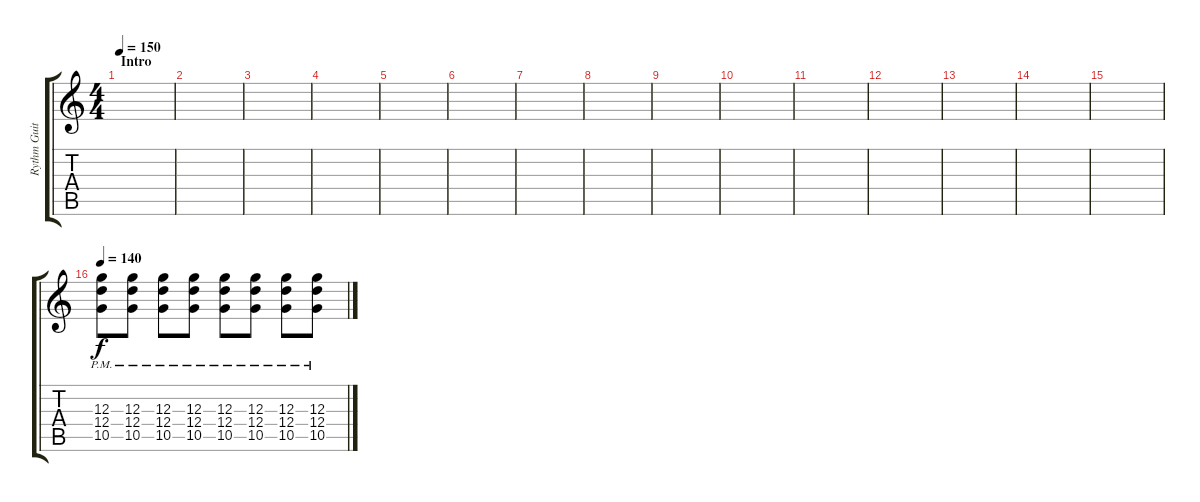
\track ("Rythm Guitar" "Rythm Guit") {instrument distortionguitar}
\staff {score tabs}
\tuning (E4 B3 G3 D3 A2 E2) {hide}
\ts (4 4)
\section ("" "Intro")
\tempo 150
\tempo 130
\tempo 150
\clef g2
\ks c
|
|
|
|
|
|
|
|
|
|
|
|
|
|
|
\tempo 140
(12.3{pm} 12.4{pm} 10.5{pm}).8 (12.3{pm} 12.4{pm} 10.5{pm}).8 (12.3{pm} 12.4{pm} 10.5{pm}).8 (12.3{pm} 12.4{pm} 10.5{pm}).8 (12.3{pm} 12.4{pm} 10.5{pm}).8 (12.3{pm} 12.4{pm} 10.5{pm}).8 (12.3{pm} 12.4{pm} 10.5{pm}).8 (12.3{pm} 12.4{pm} 10.5{pm}).8
